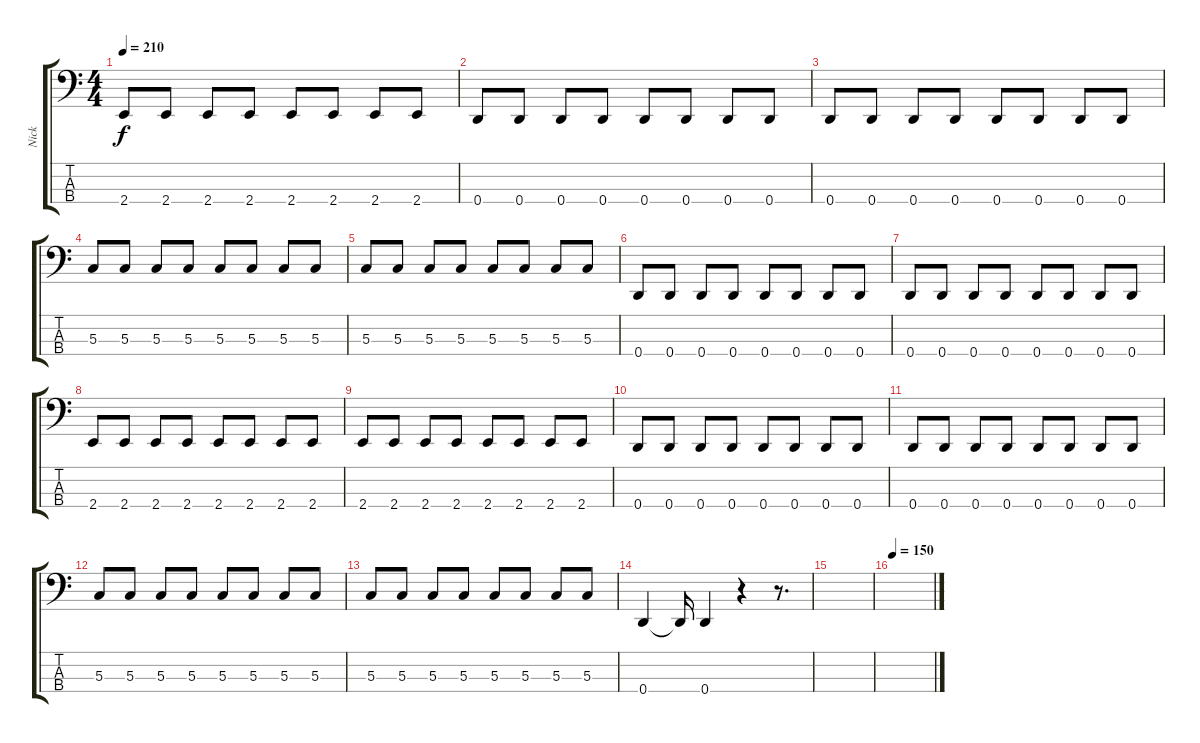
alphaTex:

\track ("Nick" "Nick") {instrument electricbassfinger}
\staff {score tabs}
\tuning (F2 C2 G1 D1) {hide}
\ts (4 4)
\tempo 210
\clef f4
\ks c
2.4.8{dy f} 2.4.8 2.4.8 2.4.8 2.4.8 2.4.8 2.4.8 2.4.8 |
0.4.8 0.4.8 0.4.8 0.4.8 0.4.8 0.4.8 0.4.8 0.4.8 |
0.4.8 0.4.8 0.4.8 0.4.8 0.4.8 0.4.8 0.4.8 0.4.8 |
5.3.8 5.3.8 5.3.8 5.3.8 5.3.8 5.3.8 5.3.8 5.3.8 |
5.3.8 5.3.8 5.3.8 5.3.8 5.3.8 5.3.8 5.3.8 5.3.8 |
0.4.8 0.4.8 0.4.8 0.4.8 0.4.8 0.4.8 0.4.8 0.4.8 |
0.4.8 0.4.8 0.4.8 0.4.8 0.4.8 0.4.8 0.4.8 0.4.8 |
2.4.8 2.4.8 2.4.8 2.4.8 2.4.8 2.4.8 2.4.8 2.4.8 |
2.4.8 2.4.8 2.4.8 2.4.8 2.4.8 2.4.8 2.4.8 2.4.8 |
0.4.8 0.4.8 0.4.8 0.4.8 0.4.8 0.4.8 0.4.8 0.4.8 |
0.4.8 0.4.8 0.4.8 0.4.8 0.4.8 0.4.8 0.4.8 0.4.8 |
5.3.8 5.3.8 5.3.8 5.3.8 5.3.8 5.3.8 5.3.8 5.3.8 |
5.3.8 5.3.8 5.3.8 5.3.8 5.3.8 5.3.8 5.3.8 5.3.8 |
0.4.4 0.4{t}.16 0.4.4 r.4 r.8{d} |
|
\tempo 150
